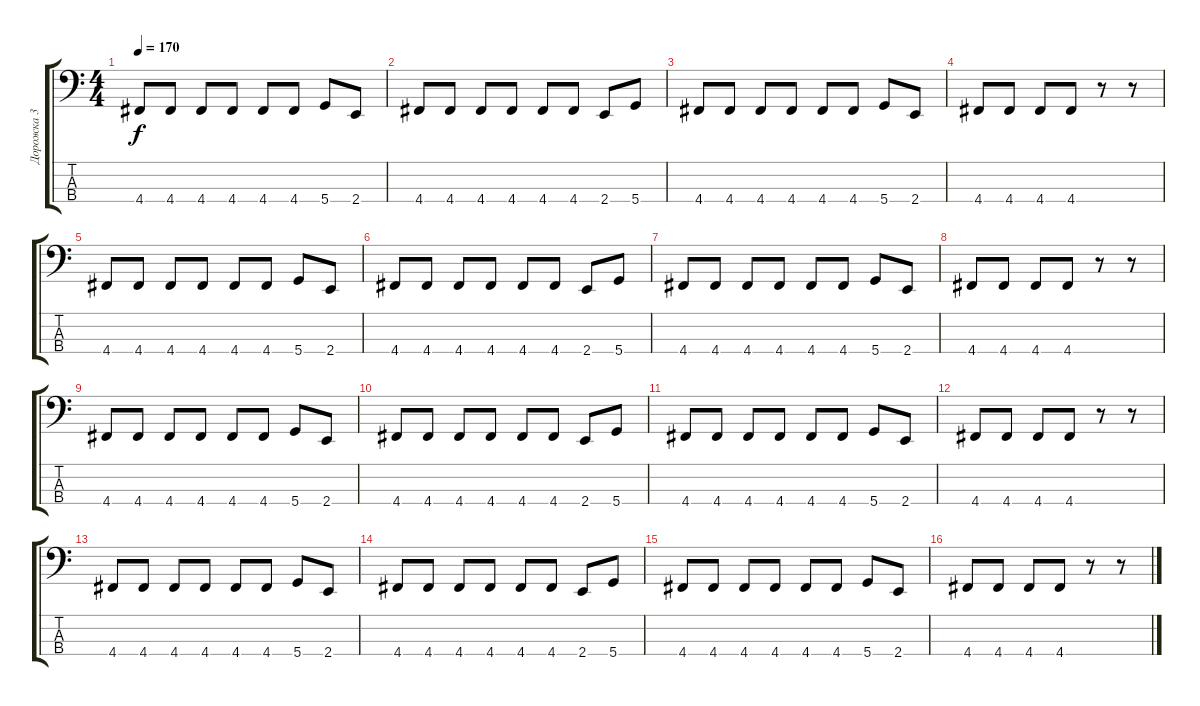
\track ("Дорожка 3" "Дорожка 3") {instrument electricbassfinger}
\staff {score tabs}
\tuning (G2 D2 A1 D1) {hide}
\ts (4 4)
\tempo 170
\clef f4
\ks c
4.4.8{dy f} 4.4.8 4.4.8 4.4.8 4.4.8 4.4.8 5.4.8 2.4.8 |
4.4.8 4.4.8 4.4.8 4.4.8 4.4.8 4.4.8 2.4.8 5.4.8 |
4.4.8 4.4.8 4.4.8 4.4.8 4.4.8 4.4.8 5.4.8 2.4.8 |
4.4.8 4.4.8 4.4.8 4.4.8 r.8 r.8 |
4.4.8 4.4.8 4.4.8 4.4.8 4.4.8 4.4.8 5.4.8 2.4.8 |
4.4.8 4.4.8 4.4.8 4.4.8 4.4.8 4.4.8 2.4.8 5.4.8 |
4.4.8 4.4.8 4.4.8 4.4.8 4.4.8 4.4.8 5.4.8 2.4.8 |
4.4.8 4.4.8 4.4.8 4.4.8 r.8 r.8 |
4.4.8 4.4.8 4.4.8 4.4.8 4.4.8 4.4.8 5.4.8 2.4.8 |
4.4.8 4.4.8 4.4.8 4.4.8 4.4.8 4.4.8 2.4.8 5.4.8 |
4.4.8 4.4.8 4.4.8 4.4.8 4.4.8 4.4.8 5.4.8 2.4.8 |
4.4.8 4.4.8 4.4.8 4.4.8 r.8 r.8 |
4.4.8 4.4.8 4.4.8 4.4.8 4.4.8 4.4.8 5.4.8 2.4.8 |
4.4.8 4.4.8 4.4.8 4.4.8 4.4.8 4.4.8 2.4.8 5.4.8 |
4.4.8 4.4.8 4.4.8 4.4.8 4.4.8 4.4.8 5.4.8 2.4.8 |
4.4.8 4.4.8 4.4.8 4.4.8 r.8 r.8
